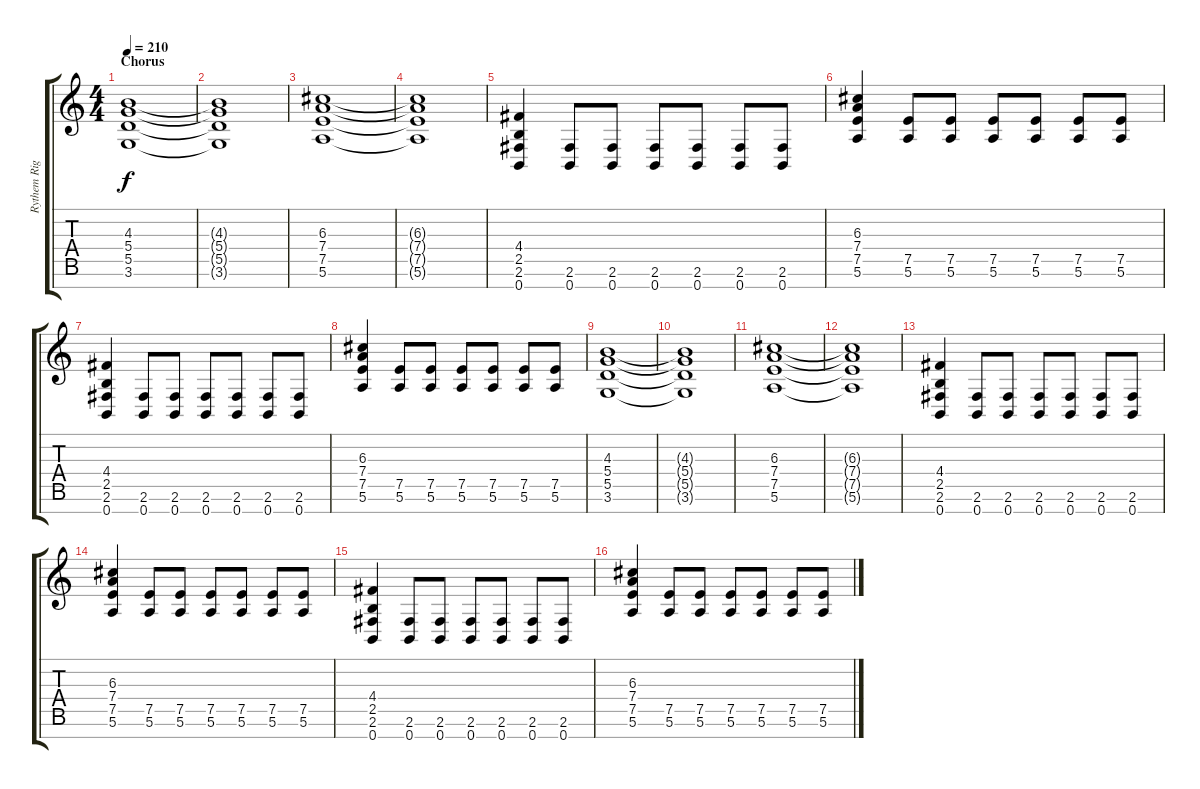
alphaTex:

\track ("Rythem Right" "Rythem Rig") {instrument distortionguitar}
\staff {score tabs}
\tuning (E4 B3 G3 D3 A2 E2 B1) {hide}
\ts (4 4)
\section ("" "Chorus")
\tempo 210
\clef g2
\ks c
(4.3 5.4 5.5 3.6).1{dy f} |
(4.3{t} 5.4{t} 5.5{t} 3.6{t}).1 |
(6.3 7.4 7.5 5.6).1 |
(6.3{t} 7.4{t} 7.5{t} 5.6{t}).1 |
(4.4 2.5 2.6 0.7).4 (2.6 0.7).8 (2.6 0.7).8 (2.6 0.7).8 (2.6 0.7).8 (2.6 0.7).8 (2.6 0.7).8 |
(6.3 7.4 7.5 5.6).4 (7.5 5.6).8 (7.5 5.6).8 (7.5 5.6).8 (7.5 5.6).8 (7.5 5.6).8 (7.5 5.6).8 |
(4.4 2.5 2.6 0.7).4 (2.6 0.7).8 (2.6 0.7).8 (2.6 0.7).8 (2.6 0.7).8 (2.6 0.7).8 (2.6 0.7).8 |
(6.3 7.4 7.5 5.6).4 (7.5 5.6).8 (7.5 5.6).8 (7.5 5.6).8 (7.5 5.6).8 (7.5 5.6).8 (7.5 5.6).8 |
(4.3 5.4 5.5 3.6).1 |
(4.3{t} 5.4{t} 5.5{t} 3.6{t}).1 |
(6.3 7.4 7.5 5.6).1 |
(6.3{t} 7.4{t} 7.5{t} 5.6{t}).1 |
(4.4 2.5 2.6 0.7).4 (2.6 0.7).8 (2.6 0.7).8 (2.6 0.7).8 (2.6 0.7).8 (2.6 0.7).8 (2.6 0.7).8 |
(6.3 7.4 7.5 5.6).4 (7.5 5.6).8 (7.5 5.6).8 (7.5 5.6).8 (7.5 5.6).8 (7.5 5.6).8 (7.5 5.6).8 |
(4.4 2.5 2.6 0.7).4 (2.6 0.7).8 (2.6 0.7).8 (2.6 0.7).8 (2.6 0.7).8 (2.6 0.7).8 (2.6 0.7).8 |
(6.3 7.4 7.5 5.6).4 (7.5 5.6).8 (7.5 5.6).8 (7.5 5.6).8 (7.5 5.6).8 (7.5 5.6).8 (7.5 5.6).8
